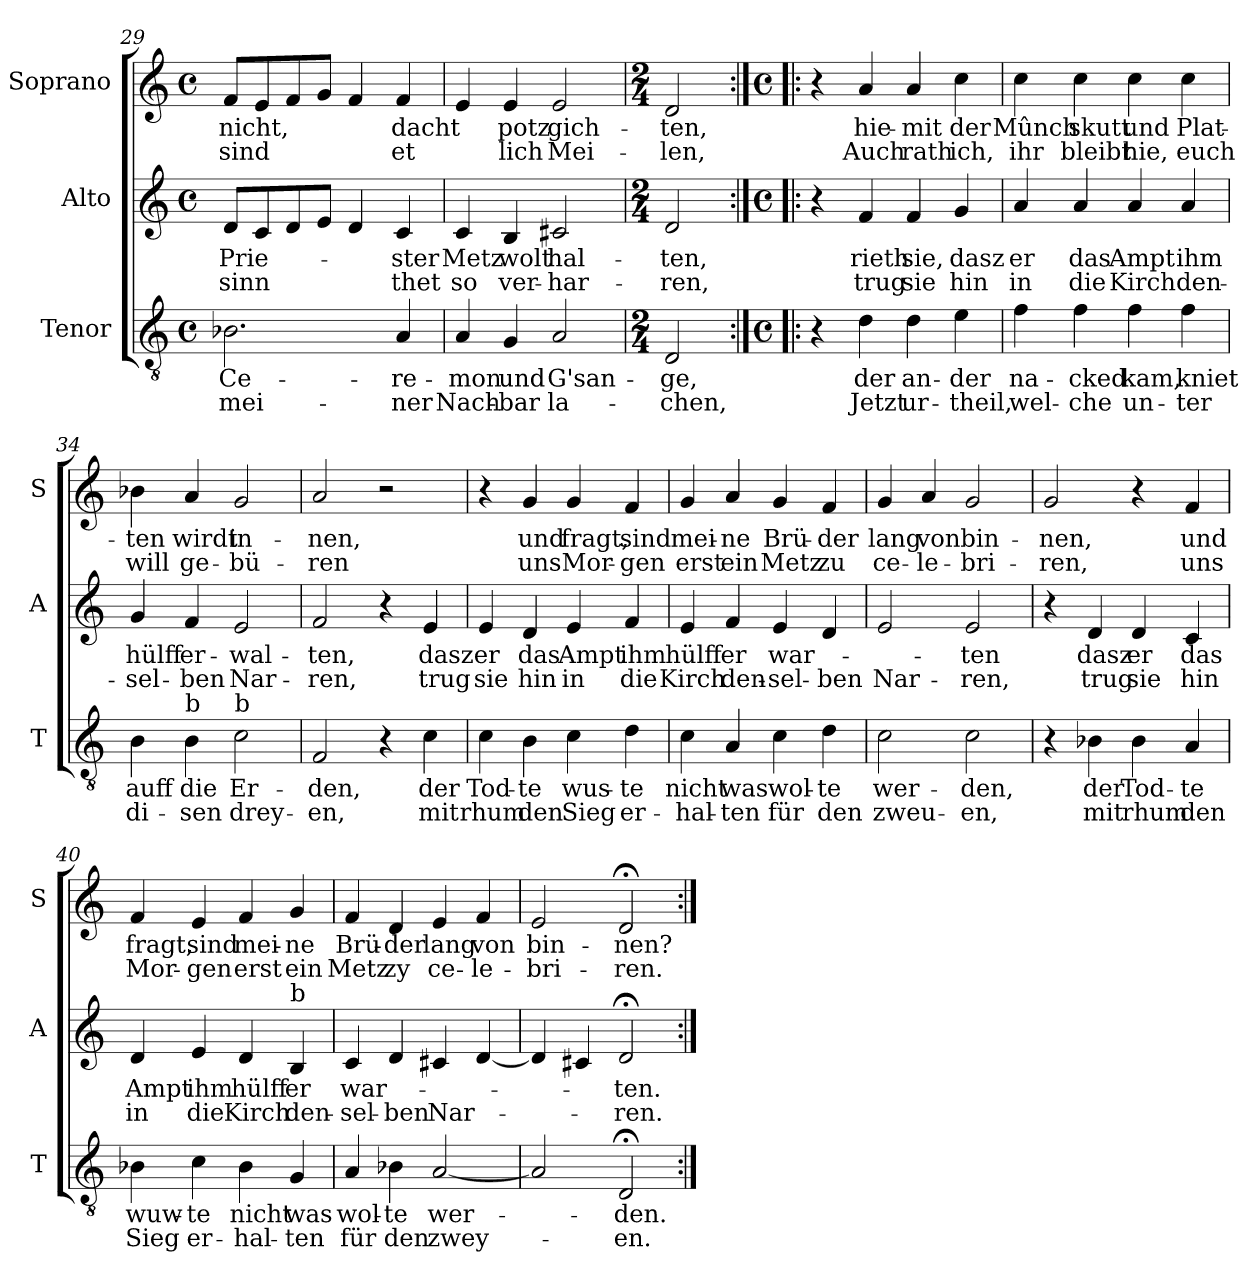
**kern	**text	**text	**kern	**text	**text	**kern	**text	**text
*part3	*part3	*part3	*part2	*part2	*part2	*part1	*part1	*part1
*staff3	*staff3	*staff3	*staff2	*staff2	*staff2	*staff1	*staff1	*staff1
*I"Tenor	*	*	*I"Alto	*	*	*I"Soprano	*	*
*I'T	*	*	*I'A	*	*	*I'S	*	*
*clefGv2	*	*	*clefG2	*	*	*clefG2	*	*
*k[]	*	*	*k[]	*	*	*k[]	*	*
*C:	*	*	*C:	*	*	*C:	*	*
*M4/4	*	*	*M4/4	*	*	*M4/4	*	*
*met(c)	*	*	*met(c)	*	*	*met(c)	*	*
=29	=29	=29	=29	=29	=29	=29	=29	=29
!	!LO:LY:b	!LO:LY:b	!	!LO:LY:b	!LO:LY:b	!	!LO:LY:b	!LO:LY:b
2.B-X\	Ce-	mei-	8d/L	Prie-	sinn	8f/L	nicht,	sind
.	.	.	8c/	.	.	8e/	.	.
.	.	.	8d/	.	.	8f/	.	.
.	.	.	8e/J	.	.	8g/J	.	.
.	.	.	4d/	.	.	4f/	.	.
!	!LO:LY:b	!LO:LY:b	!	!LO:LY:b	!LO:LY:b	!	!LO:LY:b	!LO:LY:b
4A/	-re-	-ner	4c/	-ster	thet	4f/	dacht	et
=30	=30	=30	=30	=30	=30	=30	=30	=30
!	!LO:LY:b	!LO:LY:b	!	!LO:LY:b	!LO:LY:b	!	!	!
4A/	-mon	Nach-	4c/	Metz	so	4e/	.	.
!	!LO:LY:b	!LO:LY:b	!	!LO:LY:b	!LO:LY:b	!	!LO:LY:b	!LO:LY:b
4G/	und	-bar	4B/	wolt	ver-	4e/	potz	lich
!	!LO:LY:b	!LO:LY:b	!	!LO:LY:b	!LO:LY:b	!	!LO:LY:b	!LO:LY:b
2A/	G'san-	la-	2c#X/	hal-	-har-	2e/	gich-	Mei-
=31	=31	=31	=31	=31	=31	=31	=31	=31
*M2/4	*	*	*M2/4	*	*	*M2/4	*	*
!	!LO:LY:b	!LO:LY:b	!	!LO:LY:b	!LO:LY:b	!	!LO:LY:b	!LO:LY:b
2D/	-ge,	-chen,	2d/	-ten,	-ren,	2d/	-ten,	-len,
!!LO:LB:g=z
=32:|!|:	=32:|!|:	=32:|!|:	=32:|!|:	=32:|!|:	=32:|!|:	=32:|!|:	=32:|!|:	=32:|!|:
*M4/4	*	*	*M4/4	*	*	*M4/4	*	*
*met(c)	*	*	*met(c)	*	*	*met(c)	*	*
4r	.	.	4r	.	.	4r	.	.
!	!LO:LY:b	!LO:LY:b	!	!LO:LY:b	!LO:LY:b	!	!LO:LY:b	!LO:LY:b
4d\	der	Jetzt	4f/	rieth	trug	4a/	hie-	Auch
!	!LO:LY:b	!LO:LY:b	!	!LO:LY:b	!LO:LY:b	!	!LO:LY:b	!LO:LY:b
4d\	an-	ur-	4f/	sie,	sie	4a/	-mit	rath
!	!LO:LY:b	!LO:LY:b	!	!LO:LY:b	!LO:LY:b	!	!LO:LY:b	!LO:LY:b
4e\	-der	-theil,	4g/	dasz	hin	4cc\	der	ich,
=33	=33	=33	=33	=33	=33	=33	=33	=33
!	!LO:LY:b	!LO:LY:b	!	!LO:LY:b	!LO:LY:b	!	!LO:LY:b	!LO:LY:b
4f\	na-	wel-	4a/	er	in	4cc\	Mûnch	ihr
!	!LO:LY:b	!LO:LY:b	!	!LO:LY:b	!LO:LY:b	!	!LO:LY:b	!LO:LY:b
4f\	-cked	-che	4a/	das	die	4cc\	skutt	bleibt
!	!LO:LY:b	!LO:LY:b	!	!LO:LY:b	!LO:LY:b	!	!LO:LY:b	!LO:LY:b
4f\	kam,	un-	4a/	Ampt	Kirch	4cc\	und	hie,
!	!LO:LY:b	!LO:LY:b	!	!LO:LY:b	!LO:LY:b	!	!LO:LY:b	!LO:LY:b
4f\	kniet	-ter	4a/	ihm	den-	4cc\	Plat-	euch
=34	=34	=34	=34	=34	=34	=34	=34	=34
!	!LO:LY:b	!LO:LY:b	!	!LO:LY:b	!LO:LY:b	!	!LO:LY:b	!LO:LY:b
4B\	auff	di-	4g/	hülff	-sel-	4b-X\	-ten	will
!LO:TX:a:t=b	!	!	!	!	!	!	!	!
!	!LO:LY:b	!LO:LY:b	!	!LO:LY:b	!LO:LY:b	!	!LO:LY:b	!LO:LY:b
4B\	die	-sen	4f/	er-	-ben	4a/	wirdt	ge-
!LO:TX:a:t=b	!	!	!	!	!	!	!	!
!	!LO:LY:b	!LO:LY:b	!	!LO:LY:b	!LO:LY:b	!	!LO:LY:b	!LO:LY:b
2c\	Er-	drey-	2e/	-wal-	Nar-	2g/	in-	-bü-
=35	=35	=35	=35	=35	=35	=35	=35	=35
!	!LO:LY:b	!LO:LY:b	!	!LO:LY:b	!LO:LY:b	!	!LO:LY:b	!LO:LY:b
2F/	-den,	-en,	2f/	-ten,	-ren,	2a/	-nen,	-ren
4r	.	.	4r	.	.	2r	.	.
!	!LO:LY:b	!LO:LY:b	!	!LO:LY:b	!LO:LY:b	!	!	!
4c\	der	mit	4e/	dasz	trug	.	.	.
=36	=36	=36	=36	=36	=36	=36	=36	=36
!	!LO:LY:b	!LO:LY:b	!	!LO:LY:b	!LO:LY:b	!	!	!
4c\	Tod-	rhum	4e/	er	sie	4r	.	.
!	!LO:LY:b	!LO:LY:b	!	!LO:LY:b	!LO:LY:b	!	!LO:LY:b	!LO:LY:b
4B\	-te	den	4d/	das	hin	4g/	und	uns
!	!LO:LY:b	!LO:LY:b	!	!LO:LY:b	!LO:LY:b	!	!LO:LY:b	!LO:LY:b
4c\	wus-	Sieg	4e/	Ampt	in	4g/	fragt,	Mor-
!	!LO:LY:b	!LO:LY:b	!	!LO:LY:b	!LO:LY:b	!	!LO:LY:b	!LO:LY:b
4d\	-te	er-	4f/	ihm	die	4f/	sind	-gen
!!LO:LB:g=z
=37	=37	=37	=37	=37	=37	=37	=37	=37
!	!LO:LY:b	!LO:LY:b	!	!LO:LY:b	!LO:LY:b	!	!LO:LY:b	!LO:LY:b
4c\	nicht	-hal-	4e/	hülff	Kirch	4g/	mei-	erst
!	!LO:LY:b	!LO:LY:b	!	!LO:LY:b	!LO:LY:b	!	!LO:LY:b	!LO:LY:b
4A/	was	-ten	4f/	er	den-	4a/	-ne	ein
!	!LO:LY:b	!LO:LY:b	!	!LO:LY:b	!LO:LY:b	!	!LO:LY:b	!LO:LY:b
4c\	wol-	für	4e/	war-	-sel-	4g/	Brü-	Metz
!	!LO:LY:b	!LO:LY:b	!	!	!LO:LY:b	!	!LO:LY:b	!LO:LY:b
4d\	-te	den	4d/	.	-ben	4f/	-der	zu
=38	=38	=38	=38	=38	=38	=38	=38	=38
!	!LO:LY:b	!LO:LY:b	!	!	!LO:LY:b	!	!LO:LY:b	!LO:LY:b
2c\	wer-	zweu-	2e/	.	Nar-	4g/	lang	ce-
!	!	!	!	!	!	!	!LO:LY:b	!LO:LY:b
.	.	.	.	.	.	4a/	von	-le-
!	!LO:LY:b	!LO:LY:b	!	!LO:LY:b	!LO:LY:b	!	!LO:LY:b	!LO:LY:b
2c\	-den,	-en,	2e/	-ten	-ren,	2g/	bin-	-bri-
=39	=39	=39	=39	=39	=39	=39	=39	=39
!	!	!	!	!	!	!	!LO:LY:b	!LO:LY:b
4r	.	.	4r	.	.	2g/	-nen,	-ren,
!	!LO:LY:b	!LO:LY:b	!	!LO:LY:b	!LO:LY:b	!	!	!
4B-X\	der	mit	4d/	dasz	trug	.	.	.
!	!LO:LY:b	!LO:LY:b	!	!LO:LY:b	!LO:LY:b	!	!	!
4B-\	Tod-	rhum	4d/	er	sie	4r	.	.
!	!LO:LY:b	!LO:LY:b	!	!LO:LY:b	!LO:LY:b	!	!LO:LY:b	!LO:LY:b
4A/	-te	den	4c/	das	hin	4f/	und	uns
=40	=40	=40	=40	=40	=40	=40	=40	=40
!	!LO:LY:b	!LO:LY:b	!	!LO:LY:b	!LO:LY:b	!	!LO:LY:b	!LO:LY:b
4B-X\	wuw-	Sieg	4d/	Ampt	in	4f/	fragt,	Mor-
!	!LO:LY:b	!LO:LY:b	!	!LO:LY:b	!LO:LY:b	!	!LO:LY:b	!LO:LY:b
4c\	-te	er-	4e/	ihm	die	4e/	sind	-gen
!	!LO:LY:b	!LO:LY:b	!	!LO:LY:b	!LO:LY:b	!	!LO:LY:b	!LO:LY:b
4B-\	nicht	-hal-	4d/	hülff	Kirch	4f/	mei-	erst
!	!	!	!LO:TX:a:t=b	!	!	!	!	!
!	!LO:LY:b	!LO:LY:b	!	!LO:LY:b	!LO:LY:b	!	!LO:LY:b	!LO:LY:b
4G/	was	-ten	4B/	er	den-	4g/	-ne	ein
=41	=41	=41	=41	=41	=41	=41	=41	=41
!	!LO:LY:b	!LO:LY:b	!	!LO:LY:b	!LO:LY:b	!	!LO:LY:b	!LO:LY:b
4A/	wol-	für	4c/	war-	-sel-	4f/	Brü-	Metz
!	!LO:LY:b	!LO:LY:b	!	!	!LO:LY:b	!	!LO:LY:b	!LO:LY:b
4B-X\	-te	den	4d/	.	-ben	4d/	-der	zy
!	!LO:LY:b	!LO:LY:b	!	!	!LO:LY:b	!	!LO:LY:b	!LO:LY:b
[2A/	wer-	zwey-	4c#X/	.	Nar-	4e/	lang	ce-
!	!	!	!	!	!	!	!LO:LY:b	!LO:LY:b
.	.	.	[4d/	.	.	4f/	von	-le-
=42	=42	=42	=42	=42	=42	=42	=42	=42
!	!	!	!	!	!	!	!LO:LY:b	!LO:LY:b
2A/]	.	.	4d/]	.	.	2e/	bin-	-bri-
.	.	.	4c#X/	.	.	.	.	.
!	!LO:LY:b	!LO:LY:b	!	!LO:LY:b	!LO:LY:b	!	!LO:LY:b	!LO:LY:b
2D;</	-den.	-en.	2d;</	-ten.	-ren.	2d;</	-nen?	-ren.
=:|!	=:|!	=:|!	=:|!	=:|!	=:|!	=:|!	=:|!	=:|!
*-	*-	*-	*-	*-	*-	*-	*-	*-
